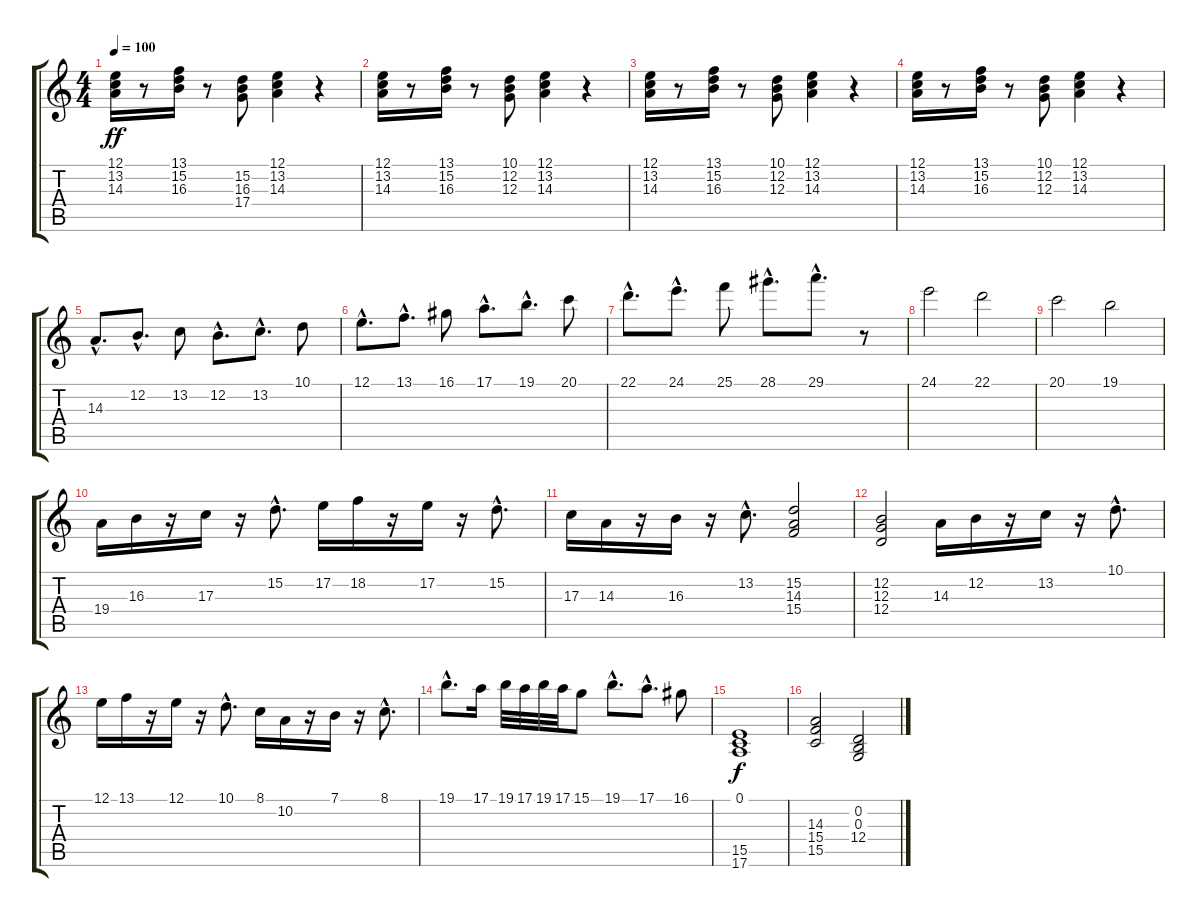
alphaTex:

\track "" {instrument stringensemble1}
\staff {score tabs}
\tuning (E4 B3 G3 D3 A2 E2) {hide}
\ts (4 4)
\tempo 100
\clef g2
\ks c
(12.1 13.2 14.3).16{dy ff instrument stringensemble1} r.8 (13.1 15.2 16.3).16 r.8 (15.2 16.3 17.4).8 (12.1 13.2 14.3).4 r.4 |
(12.1 13.2 14.3).16 r.8 (13.1 15.2 16.3).16 r.8 (10.1 12.2 12.3).8 (12.1 13.2 14.3).4 r.4 |
(12.1 13.2 14.3).16 r.8 (13.1 15.2 16.3).16 r.8 (10.1 12.2 12.3).8 (12.1 13.2 14.3).4 r.4 |
(12.1 13.2 14.3).16 r.8 (13.1 15.2 16.3).16 r.8 (10.1 12.2 12.3).8 (12.1 13.2 14.3).4 r.4 |
14.3{hac}.8{d instrument stringensemble1} 12.2{hac}.8{d} 13.2.8 12.2{hac}.8{d} 13.2{hac}.8{d} 10.1.8 |
12.1{hac}.8{d} 13.1{hac}.8{d} 16.1.8 17.1{hac}.8{d} 19.1{hac}.8{d} 20.1.8 |
22.1{hac}.8{d} 24.1{hac}.8{d} 25.1.8 28.1{hac}.8{d} 29.1{hac}.8{d} r.8 |
24.1.2 22.1.2 |
20.1.2 19.1.2 |
19.4.16{instrument stringensemble1} 16.3.16 r.16 17.3.16 r.16 15.2{hac}.8{d} 17.2.16 18.2.16 r.16 17.2.16 r.16 15.2{hac}.8{d} |
17.3.16 14.3.16 r.16 16.3.16 r.16 13.2{hac}.8{d} (15.2 14.3 15.4).2 |
(12.2 12.3 12.4).2 14.3.16 12.2.16 r.16 13.2.16 r.16 10.1{hac}.8{d} |
12.1.16 13.1.16 r.16 12.1.16 r.16 10.1{hac}.8{d} 8.1.16 10.2.16 r.16 7.1.16 r.16 8.1{hac}.8{d} |
19.1{hac}.8{d} 17.1.16 19.1.32 17.1.32 19.1.32 17.1.32 15.1.8 19.1{hac}.8{d} 17.1{hac}.8{d} 16.1.8 |
(0.1 15.5 17.6).1{dy f instrument stringensemble1} |
(14.3 15.4 15.5).2 (0.2 0.3 12.4).2
